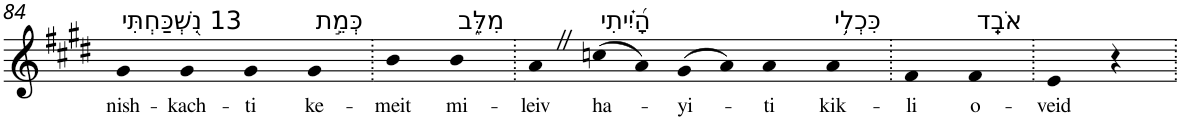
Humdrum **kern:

**kern	**text
*part1	*part1
*staff1	*staff1
*I"Piano	*
*I'Pno	*
!!LO:PB:g=z
*clefG2	*
*k[f#c#g#d#]	*
*E:	*
=84	=84
!LO:TX:a:t=13 נִ֭שְׁכַּחְתִּי	!
!	!LO:LY:b
4g#	nish-
!	!LO:LY:b
4g#	-kach-
!	!LO:LY:b
4g#	-ti
!LO:TX:a:t=כְּמֵ֣ת	!
!	!LO:LY:b
4g#	ke-
=85.	=85.
!	!LO:LY:b
4b	-meit
!LO:TX:a:t=מִלֵּ֑ב	!
!	!LO:LY:b
4b	mi-
=86.	=86.
!	!LO:LY:b
4aZ	-leiv
!LO:TX:a:t=הָ֝יִ֗יתִי	!
!	!LO:LY:b
(>8ccn	ha-
8a)	.
!	!LO:LY:b
(>8g#	-yi-
8a)	.
!	!LO:LY:b
4a	-ti
!LO:TX:a:t=כִּכְלִ֥י	!
!	!LO:LY:b
4a	kik-
=87.	=87.
!	!LO:LY:b
4f#	-li
!LO:TX:a:t=אֹבֵֽד	!
!	!LO:LY:b
4f#	o-
=88.	=88.
!	!LO:LY:b
4e	-veid
4r	.
=.	=.
*-	*-
